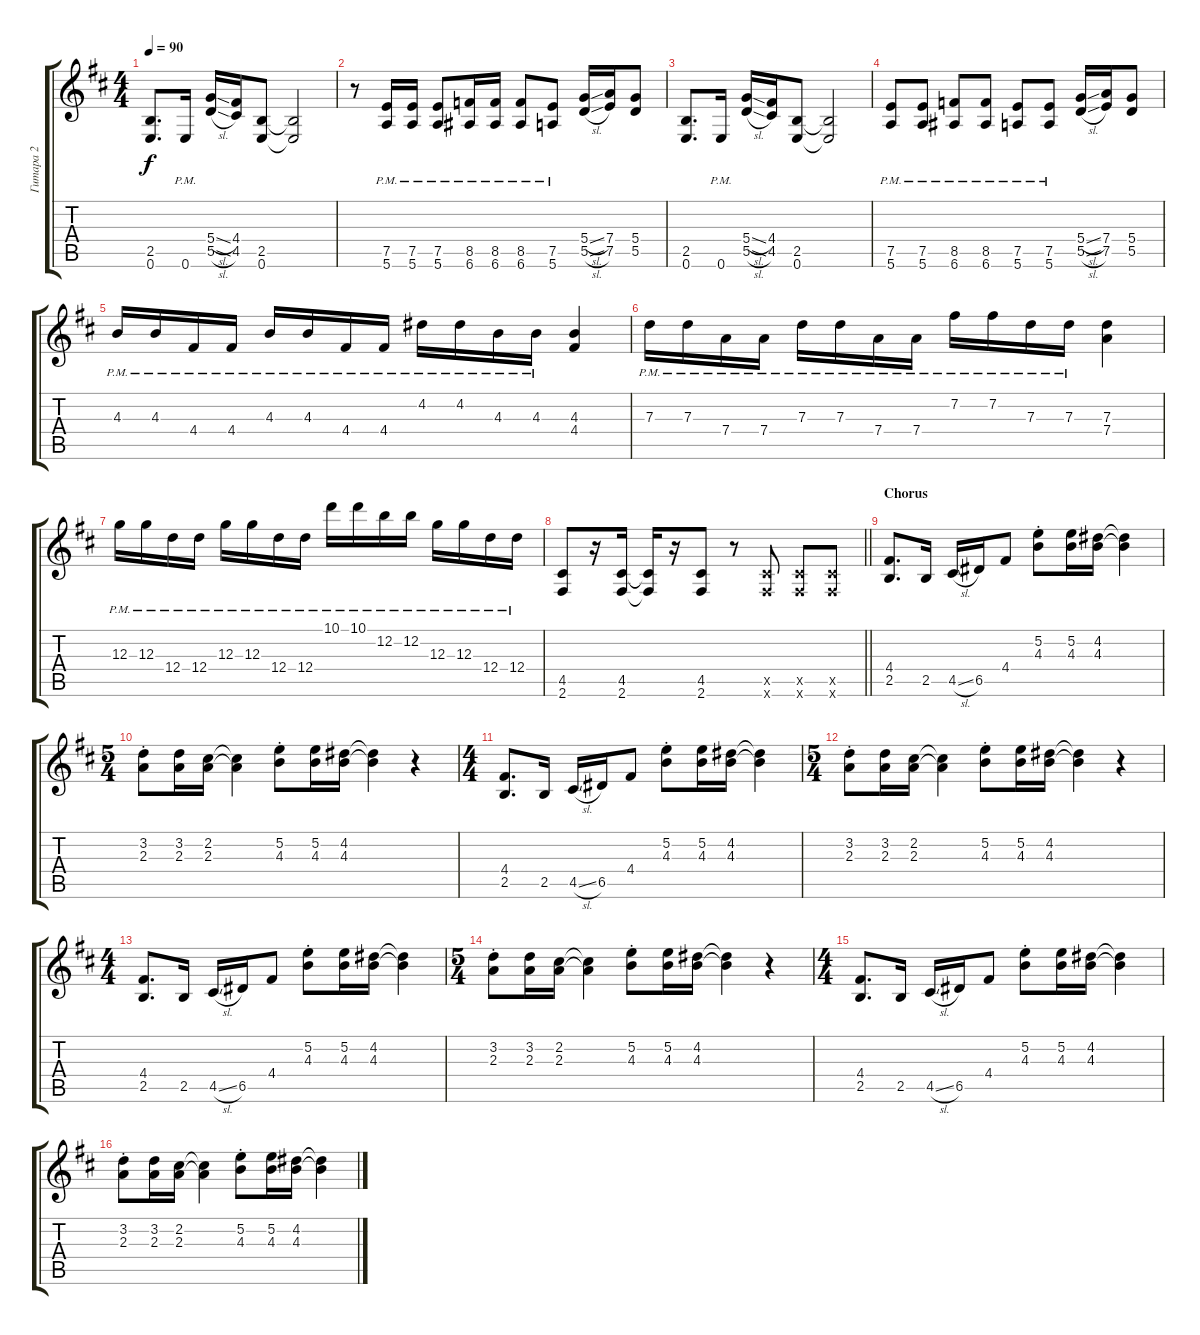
\track ("Гитара 2" "Гитара 2") {instrument distortionguitar}
\staff {score tabs}
\tuning (E4 B3 G3 D3 A2 E2) {hide}
\ts (4 4)
\tempo 90
\clef g2
\ks bminor
(2.5 0.6).8{d dy f} 0.6{pm}.16 (5.4{sl} 5.5{sl}).16 (4.4 4.5).16 (2.5 0.6).8 (2.5{t} 0.6{t}).2 |
r.8 (7.5{pm} 5.6{pm}).16 (7.5{pm} 5.6{pm}).16 (7.5{pm} 5.6{pm}).8 (8.5{pm} 6.6{pm}).16 (8.5{pm} 6.6{pm}).16 (8.5{pm} 6.6{pm}).8 (7.5{pm} 5.6{pm}).8 (5.4{sl} 5.5{sl}).16 (7.4 7.5).16 (5.4 5.5).8 |
(2.5 0.6).8{d} 0.6{pm}.16 (5.4{sl} 5.5{sl}).16 (4.4 4.5).16 (2.5 0.6).8 (2.5{t} 0.6{t}).2 |
(7.5{pm} 5.6{pm}).8 (7.5{pm} 5.6{pm}).8 (8.5{pm} 6.6{pm}).8 (8.5{pm} 6.6{pm}).8 (7.5{pm} 5.6{pm}).8 (7.5{pm} 5.6{pm}).8 (5.4{sl} 5.5{sl}).16 (7.4 7.5).16 (5.4 5.5).8 |
4.3{pm}.16 4.3{pm}.16 4.4{pm}.16 4.4{pm}.16 4.3{pm}.16 4.3{pm}.16 4.4{pm}.16 4.4{pm}.16 4.2{pm}.16 4.2{pm}.16 4.3{pm}.16 4.3{pm}.16 (4.3 4.4).4 |
7.3{pm}.16 7.3{pm}.16 7.4{pm}.16 7.4{pm}.16 7.3{pm}.16 7.3{pm}.16 7.4{pm}.16 7.4{pm}.16 7.2{pm}.16 7.2{pm}.16 7.3{pm}.16 7.3{pm}.16 (7.3 7.4).4 |
12.3{pm}.16 12.3{pm}.16 12.4{pm}.16 12.4{pm}.16 12.3{pm}.16 12.3{pm}.16 12.4{pm}.16 12.4{pm}.16 10.1{pm}.16 10.1{pm}.16 12.2{pm}.16 12.2{pm}.16 12.3{pm}.16 12.3{pm}.16 12.4{pm}.16 12.4{pm}.16 |
\barLineRight lightlight
(4.5 2.6).8 r.16 (4.5 2.6).16 (4.5{t} 2.6{t}).16 r.16 (4.5 2.6).8 r.8 (4.5{x} 2.6{x}).8 (4.5{x} 2.6{x}).8 (4.5{x} 2.6{x}).8 |
\section ("" "Chorus")
(4.4 2.5).8{d} 2.5.16 4.5{sl}.16 6.5.16 4.4.8 (5.2{st} 4.3{st}).8 (5.2 4.3).16 (4.2 4.3).16 (4.2{t} 4.3{t}).4 |
\ts (5 4)
(3.2{st} 2.3{st}).8 (3.2 2.3).16 (2.2 2.3).16 (2.2{t} 2.3{t}).4 (5.2{st} 4.3{st}).8 (5.2 4.3).16 (4.2 4.3).16 (4.2{t} 4.3{t}).4 r.4 |
\ts (4 4)
(4.4 2.5).8{d} 2.5.16 4.5{sl}.16 6.5.16 4.4.8 (5.2{st} 4.3{st}).8 (5.2 4.3).16 (4.2 4.3).16 (4.2{t} 4.3{t}).4 |
\ts (5 4)
(3.2{st} 2.3{st}).8 (3.2 2.3).16 (2.2 2.3).16 (2.2{t} 2.3{t}).4 (5.2{st} 4.3{st}).8 (5.2 4.3).16 (4.2 4.3).16 (4.2{t} 4.3{t}).4 r.4 |
\ts (4 4)
(4.4 2.5).8{d} 2.5.16 4.5{sl}.16 6.5.16 4.4.8 (5.2{st} 4.3{st}).8 (5.2 4.3).16 (4.2 4.3).16 (4.2{t} 4.3{t}).4 |
\ts (5 4)
(3.2{st} 2.3{st}).8 (3.2 2.3).16 (2.2 2.3).16 (2.2{t} 2.3{t}).4 (5.2{st} 4.3{st}).8 (5.2 4.3).16 (4.2 4.3).16 (4.2{t} 4.3{t}).4 r.4 |
\ts (4 4)
(4.4 2.5).8{d} 2.5.16 4.5{sl}.16 6.5.16 4.4.8 (5.2{st} 4.3{st}).8 (5.2 4.3).16 (4.2 4.3).16 (4.2{t} 4.3{t}).4 |
(3.2{st} 2.3{st}).8 (3.2 2.3).16 (2.2 2.3).16 (2.2{t} 2.3{t}).4 (5.2{st} 4.3{st}).8 (5.2 4.3).16 (4.2 4.3).16 (4.2{t} 4.3{t}).4
